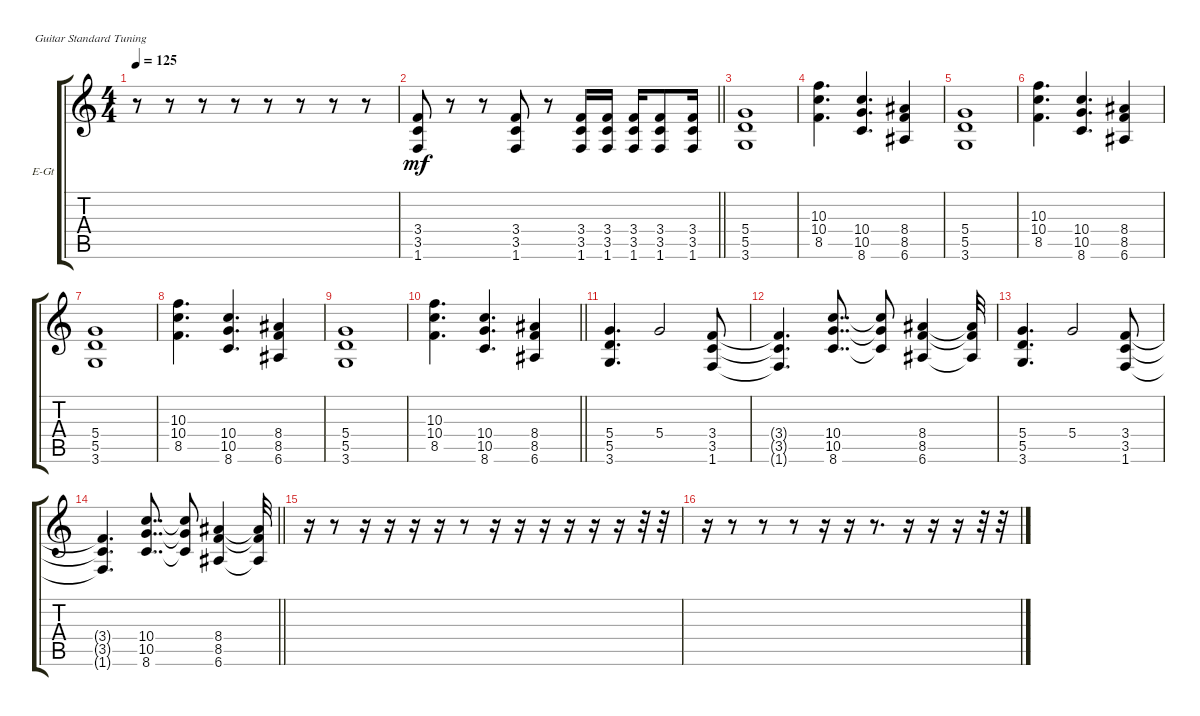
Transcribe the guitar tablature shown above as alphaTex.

\defaultSystemsLayout 4
\bracketExtendMode groupsimilarinstruments
\firstSystemTrackNameOrientation horizontal
\otherSystemsTrackNameOrientation horizontal
\track ("Electric Guitar" "E-Gt") {instrument distortionguitar}
\staff {score tabs}
\tuning (E4 B3 G3 D3 A2 E2)
\ts (4 4)
\tempo 125
\clef g2
\ks c
r.8{dy mf} r.8 r.8 r.8 r.8 r.8 r.8 r.8 |
\barLineRight lightlight
(1.6 3.4 3.5).8 r.8 r.8 (1.6 3.4 3.5).8 r.8 (1.6 3.4 3.5).16 (1.6 3.4 3.5).16 (1.6 3.4 3.5).16 (1.6 3.4 3.5).8 (1.6 3.4 3.5).16 |
(5.4 5.5 3.6).1 |
(10.4 8.5 10.3).4{d} (8.6 10.4 10.5).4{d} (6.6 8.5 8.4).4 |
(5.4 5.5 3.6).1 |
(10.4 8.5 10.3).4{d} (8.6 10.4 10.5).4{d} (6.6 8.5 8.4).4 |
(5.4 5.5 3.6).1 |
(10.4 8.5 10.3).4{d} (8.6 10.4 10.5).4{d} (6.6 8.5 8.4).4 |
(5.4 5.5 3.6).1 |
\barLineRight lightlight
(10.4 8.5 10.3).4{d} (8.6 10.4 10.5).4{d} (6.6 8.5 8.4).4 |
(3.6 5.5 5.4).4{d} 5.4.2 (1.6 3.5 3.4).8 |
(1.6{t} 3.5{t} 3.4{t}).4{d} (10.4 10.5 8.6).8{dd} (10.4{t} 10.5{t} 8.6{t}).8 (8.4 8.5 6.6).4 (8.4{t} 8.5{t} 6.6{t}).32 |
(3.6 5.5 5.4).4{d} 5.4.2 (1.6 3.5 3.4).8 |
\barLineRight lightlight
(1.6{t} 3.5{t} 3.4{t}).4{d} (10.4 10.5 8.6).8{dd} (10.4{t} 10.5{t} 8.6{t}).8 (8.4 8.5 6.6).4 (8.4{t} 8.5{t} 6.6{t}).32 |
r.16 r.8 r.16 r.16 r.16 r.16 r.8 r.16 r.16 r.16 r.16 r.16 r.16 r.32 r.32 |
r.16 r.8 r.8 r.8 r.16 r.16 r.8{d} r.16 r.16 r.16 r.32 r.32
